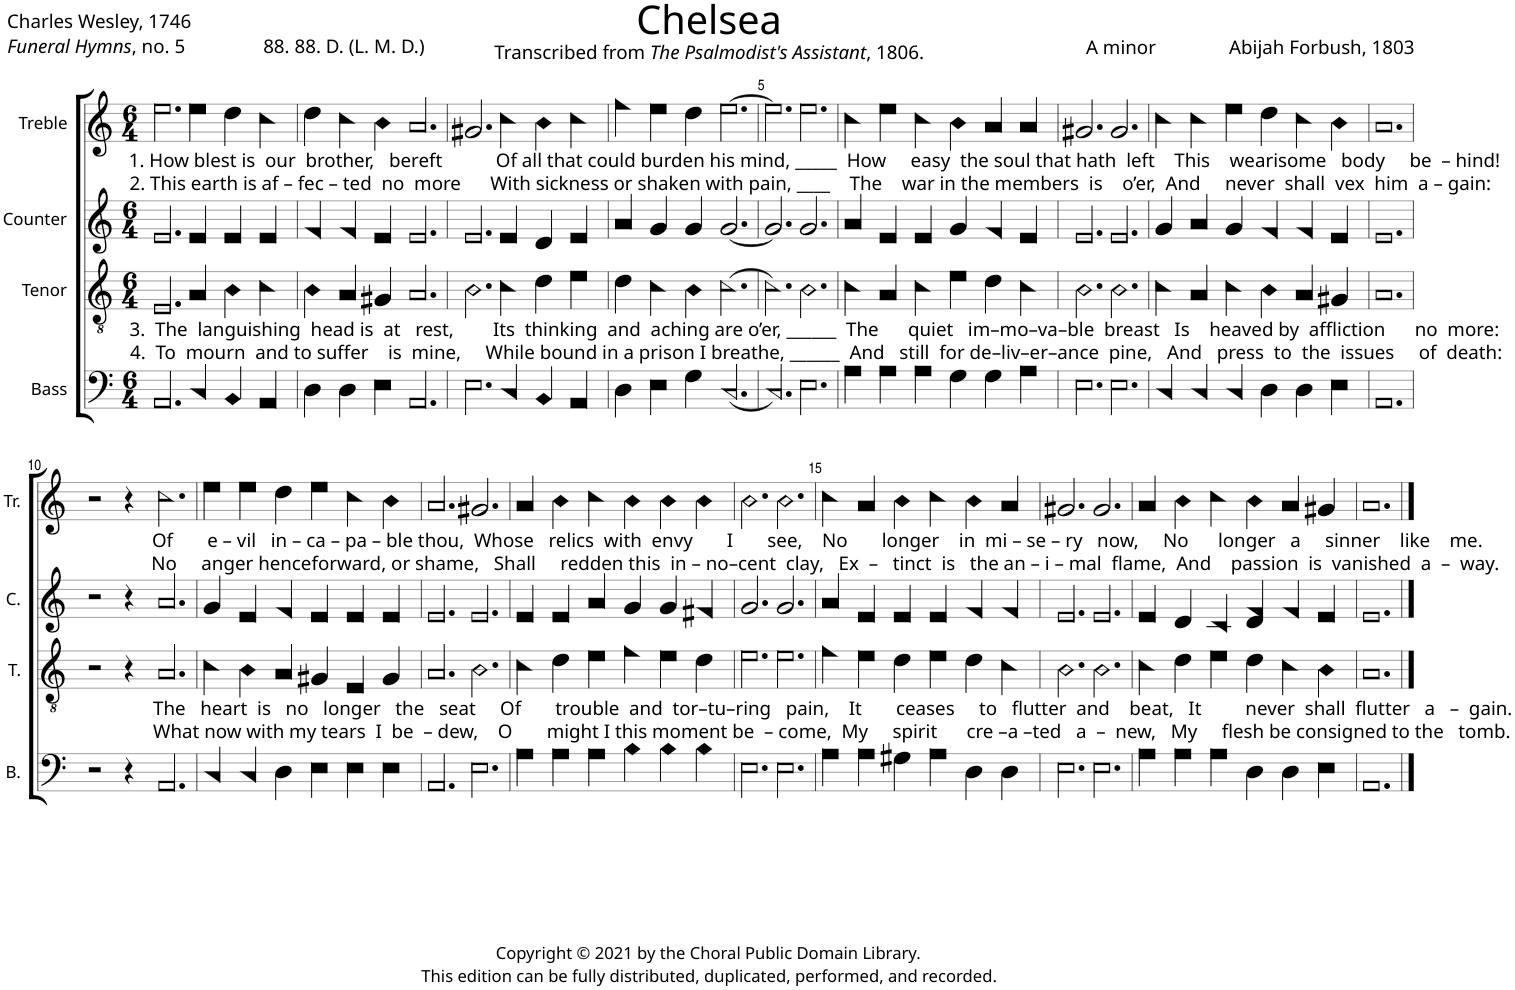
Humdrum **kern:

**kern	**kern	**kern	**kern
*part4	*part3	*part2	*part1
*staff4	*staff3	*staff2	*staff1
*I"Bass	*I"Tenor	*I"Counter	*I"Treble
*I'B.	*I'T.	*I'C.	*I'Tr.
*clefF4	*clefGv2	*clefG2	*clefG2
*k[]	*k[]	*k[]	*k[]
*M6/4	*M6/4	*M6/4	*M6/4
=1	=1	=1	=1
!	!	!	!LO:TX:b:t=1. How blest is  our  brother,   bereft           Of all that could burden his mind, _____  How     easy  the soul that hath  left    This    wearisome   body     be  – hind!
!	!	!	!LO:TX:b:t=2. This earth is af – fec – ted  no  more      With sickness or shaken with pain, ____    The    war in the members  is    o’er,  And     never  shall  vex  him  a – gain&colon;
!	!LO:TX:b:t=3.  The  languishing  head is  at   rest,        Its  thinking  and  aching are o’er, ______  The      quiet   im–mo–va–ble  breast   Is    heaved by  affliction      no  more&colon;	!	!
!	!LO:TX:b:t=4.  To  mourn  and to suffer    is  mine,     While bound in a prison I breathe, ______  And   still  for de–liv–er–ance  pine,   And   press  to  the  issues     of  death&colon;	!	!
2.AA!/	2.E!/	2.e!/	2.ee!\
4C!/	4A!/	4e!/	4ee!\
4BB!/	4B!\	4e!/	4dd!\
4AA!/	4c!\	4e!/	4cc!\
=2	=2	=2	=2
4D!\	4B!\	4f!/	4dd!\
4D!\	4A!/	4f!/	4cc!\
4E!\	4G#X!/	4e!/	4b!\
2.AA!/	2.A!/	2.e!/	2.a!/
=3	=3	=3	=3
2.E!\	2.B!\	2.e!/	2.g#X!/
4C!/	4c!\	4e!/	4cc!\
4BB!/	4d!\	4d!/	4b!\
4AA!/	4e!\	4e!/	4cc!\
=4	=4	=4	=4
4D!\	4d!\	4a!/	4ff!\
4E!\	4c!\	4g!/	4ee!\
4G!\	4B!\	4g!/	4dd!\
[2.C!/	[2.c!\	[2.g!/	[2.ee!\
=5	=5	=5	=5
2.C!/]	2.c!\]	2.g!/]	2.ee!\]
2.E!\	2.B!\	2.g!/	2.ee!\
=6	=6	=6	=6
4A!\	4c!\	4a!/	4cc!\
4A!\	4A!/	4e!/	4ee!\
4A!\	4c!\	4e!/	4cc!\
4G!\	4e!\	4g!/	4b!\
4G!\	4d!\	4f!/	4a!/
4A!\	4c!\	4e!/	4a!/
=7	=7	=7	=7
2.E!\	2.B!\	2.e!/	2.g#X!/
2.E!\	2.B!\	2.e!/	2.g#!/
=8	=8	=8	=8
4C!/	4c!\	4g!/	4cc!\
4C!/	4A!/	4a!/	4cc!\
4C!/	4c!\	4g!/	4ee!\
4D!\	4B!\	4f!/	4dd!\
4D!\	4A!/	4f!/	4cc!\
4E!\	4G#X!/	4e!/	4b!\
=9	=9	=9	=9
1.AA!	1.A!	1.e!	1.a!
!!LO:LB:g=z
=10	=10	=10	=10
2r	2r	2r	2r
4r	4r	4r	4r
!	!	!	!LO:TX:b:t=Of       e – vil   in – ca – pa – ble thou,  Whose   relics  with  envy       I       see,    No       longer    in  mi – se – ry   now,     No      longer   a     sinner    like    me.
!	!	!	!LO:TX:b:t=No     anger henceforward, or shame,   Shall     redden this  in – no–cent  clay,   Ex  –   tinct  is   the an – i – mal  flame,  And    passion  is  vanished  a  –  way.
!	!LO:TX:b:t=The   heart  is   no   longer   the   seat     Of       trouble  and  tor–tu–ring   pain,    It       ceases     to   flutter  and    beat,   It         never  shall  flutter   a   –  gain.	!	!
!	!LO:TX:b:t=What now with my tears  I  be  – dew,    O       might I this moment be  – come,  My     spirit      cre –a –ted   a  –  new,   My     flesh be consigned to the   tomb.	!	!
2.AA!/	2.A!/	2.a!/	2.cc!\
=11	=11	=11	=11
4C!/	4c!\	4g!/	4ee!\
4C!/	4B!\	4e!/	4ee!\
4D!\	4A!/	4f!/	4dd!\
4E!\	4G#X!/	4e!/	4ee!\
4E!\	4E!/	4e!/	4cc!\
4E!\	4G#!/	4e!/	4b!\
=12	=12	=12	=12
2.AA!/	2.A!/	2.e!/	2.a!/
2.E!\	2.B!\	2.e!/	2.g#X!/
=13	=13	=13	=13
4A!\	4c!\	4e!/	4a!/
4A!\	4d!\	4e!/	4b!\
4A!\	4e!\	4a!/	4cc!\
4B!\	4f!\	4g!/	4b!\
4B!\	4e!\	4g!/	4b!\
4B!\	4d!\	4f#X!/	4b!\
=14	=14	=14	=14
2.E!\	2.e!\	2.g!/	2.b!\
2.E!\	2.e!\	2.g!/	2.b!\
=15	=15	=15	=15
4A!\	4f!\	4a!/	4cc!\
4A!\	4e!\	4e!/	4a!/
4G#X!\	4d!\	4e!/	4b!\
4A!\	4e!\	4e!/	4cc!\
4D!\	4d!\	4f!/	4b!\
4D!\	4c!\	4f!/	4a!/
=16	=16	=16	=16
2.E!\	2.B!\	2.e!/	2.g#X!/
2.E!\	2.B!\	2.e!/	2.g#!/
=17	=17	=17	=17
4A!\	4c!\	4e!/	4a!/
4A!\	4d!\	4d!/	4b!\
4A!\	4e!\	4c!/	4cc!\
4D!\	4d!\	4d!/ 4f!/	4b!\
4D!\	4c!\	4f!/	4a!/
4E!\	4B!\	4e!/	4g#X!/
=18	=18	=18	=18
1.AA!	1.A!	1.e!	1.a!
==	==	==	==
*-	*-	*-	*-
